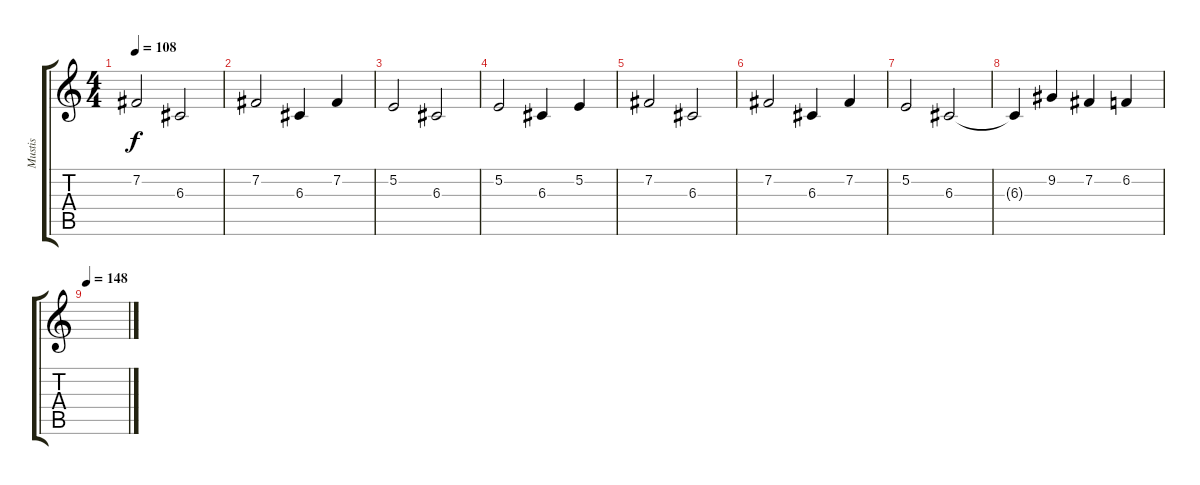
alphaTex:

\track ("Mustis" "Mustis") {instrument stringensemble1}
\staff {score tabs}
\tuning (E4 B3 G3 D3 A2 E2) {hide}
\ts (4 4)
\tempo 108
\clef g2
\ks c
7.2.2{dy f} 6.3.2 |
7.2.2 6.3.4 7.2.4 |
5.2.2 6.3.2 |
5.2.2 6.3.4 5.2.4 |
7.2.2 6.3.2 |
7.2.2 6.3.4 7.2.4 |
5.2.2 6.3.2 |
6.3{t}.4 9.2.4 7.2.4 6.2.4 |
\tempo 148
